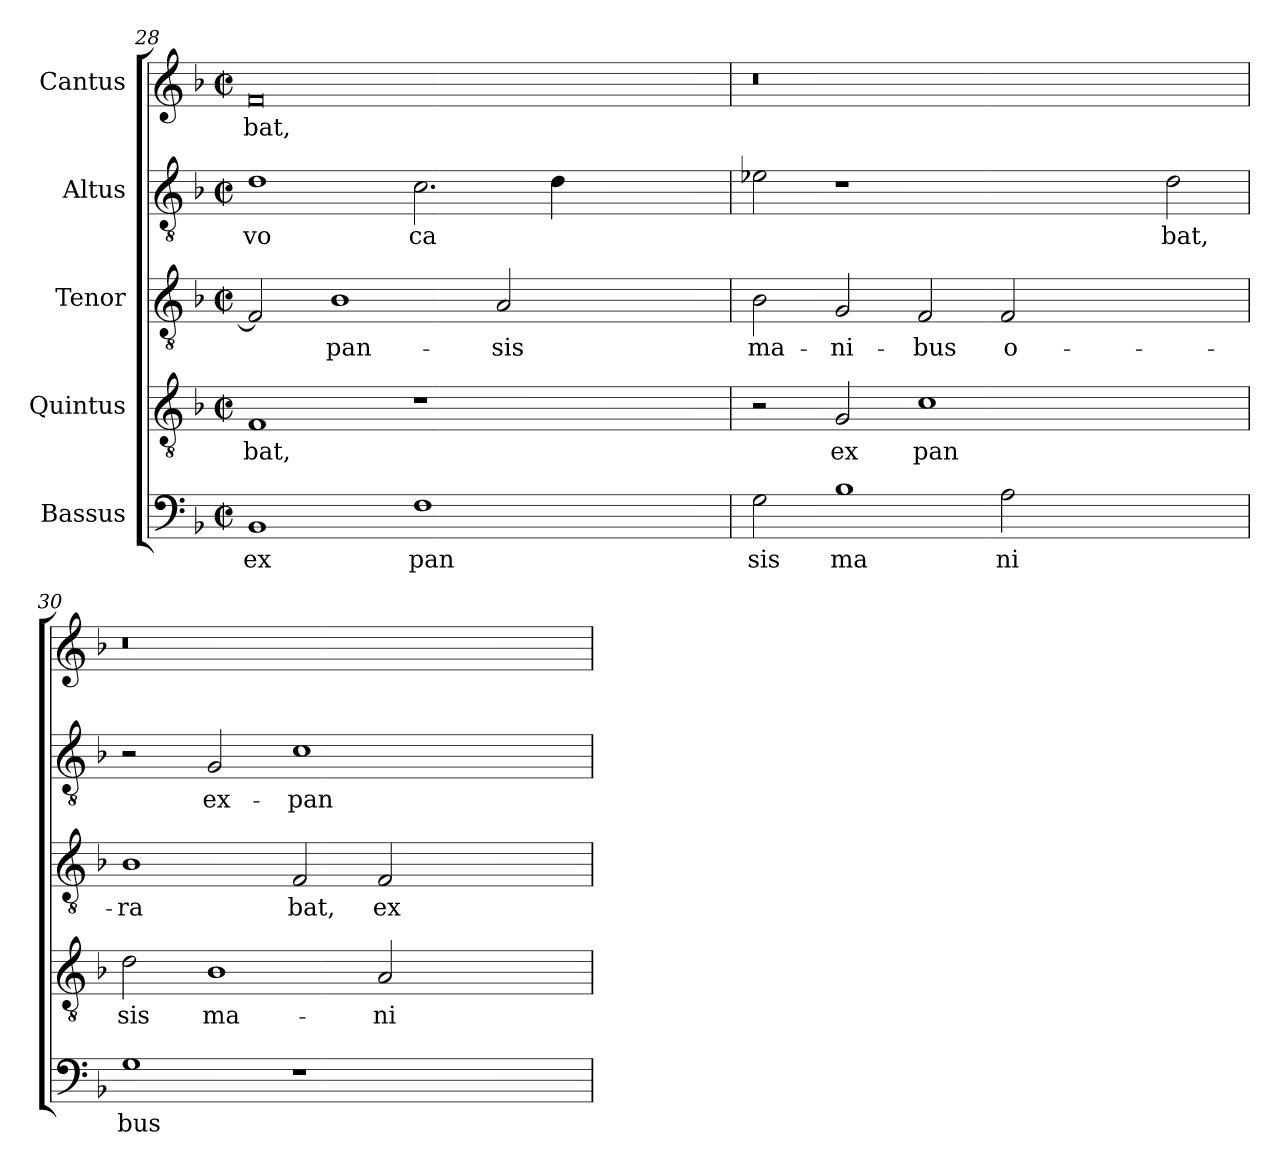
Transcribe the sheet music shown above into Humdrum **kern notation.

**kern	**text	**kern	**text	**kern	**text	**kern	**text	**kern	**text
*part5	*part5	*part4	*part4	*part3	*part3	*part2	*part2	*part1	*part1
*staff5	*staff5	*staff4	*staff4	*staff3	*staff3	*staff2	*staff2	*staff1	*staff1
*I"Bassus	*	*I"Quintus	*	*I"Tenor	*	*I"Altus	*	*I"Cantus	*
*clefF4	*	*clefGv2	*	*clefGv2	*	*clefGv2	*	*clefG2	*
*k[b-]	*	*k[b-]	*	*k[b-]	*	*k[b-]	*	*k[b-]	*
*F:	*	*F:	*	*F:	*	*F:	*	*F:	*
*M2/2	*	*M2/2	*	*M2/2	*	*M2/2	*	*M2/2	*
*met(c|)	*	*met(c|)	*	*met(c|)	*	*met(c|)	*	*met(c|)	*
=28	=28	=28	=28	=28	=28	=28	=28	=28	=28
!	!LO:LY:b:cj	!	!LO:LY:b:cj	!	!	!	!LO:LY:b:cj	!	!LO:LY:b:cj
1BB-	ex	1F	bat,	2F/]	.	1d	vo	0f	bat,
!	!	!	!	!	!LO:LY:b:cj	!	!	!	!
.	.	.	.	1B-	-pan-	.	.	.	.
!	!LO:LY:b:cj	!LO:N:vis=1	!	!	!	!	!LO:LY:b:cj	!	!
1F	pan	0r	.	.	.	2.c\	ca	.	.
!	!	!	!	!	!LO:LY:b:cj	!	!	!	!
.	.	.	.	2A/	-sis	.	.	.	.
.	.	.	.	.	.	4d\	.	.	.
1ryy	.	.	.	1ryy	.	1ryy	.	1ryy	.
=29	=29	=29	=29	=29	=29	=29	=29	=29	=29
!	!LO:LY:b:cj	!	!	!	!LO:LY:b:cj	!	!	!	!
2G\	sis	2r	.	2B-\	ma-	2e-X\	.	0r	.
!	!LO:LY:b:cj	!	!LO:LY:b:cj	!	!LO:LY:b:cj	!LO:N:vis=1	!	!	!
1B-	ma	2G/	ex	2G/	-ni-	0r	.	.	.
!	!	!	!LO:LY:b:cj	!	!LO:LY:b:cj	!	!	!	!
.	.	1c	pan	2F/	-bus	.	.	.	.
!	!LO:LY:b:cj	!	!	!	!LO:LY:b:cj	!	!	!	!
2A\	ni	.	.	2F/	o-	.	.	.	.
1ryy	.	1ryy	.	1ryy	.	.	.	1ryy	.
!	!	!	!	!	!	!	!LO:LY:b:cj	!	!
.	.	.	.	.	.	2d\	bat,	.	.
!!LO:LB:g=z
=30	=30	=30	=30	=30	=30	=30	=30	=30	=30
!	!LO:LY:b:cj	!	!LO:LY:b:cj	!	!LO:LY:b:cj	!	!	!	!
1G	bus	2d\	sis	1B-	-ra	2r	.	0r	.
!	!	!	!LO:LY:b:cj	!	!	!	!LO:LY:b:cj	!	!
.	.	1B-	ma-	.	.	2G/	ex-	.	.
!LO:N:vis=1	!	!	!	!	!LO:LY:b:cj	!	!LO:LY:b:cj	!	!
0r	.	.	.	2F/	bat,	1c	-pan-	.	.
!	!	!	!LO:LY:b:cj	!	!LO:LY:b:cj	!	!	!	!
.	.	2A/	-ni-	2F/	ex	.	.	.	.
.	.	1ryy	.	1ryy	.	1ryy	.	1ryy	.
=	=	=	=	=	=	=	=	=	=
*-	*-	*-	*-	*-	*-	*-	*-	*-	*-
